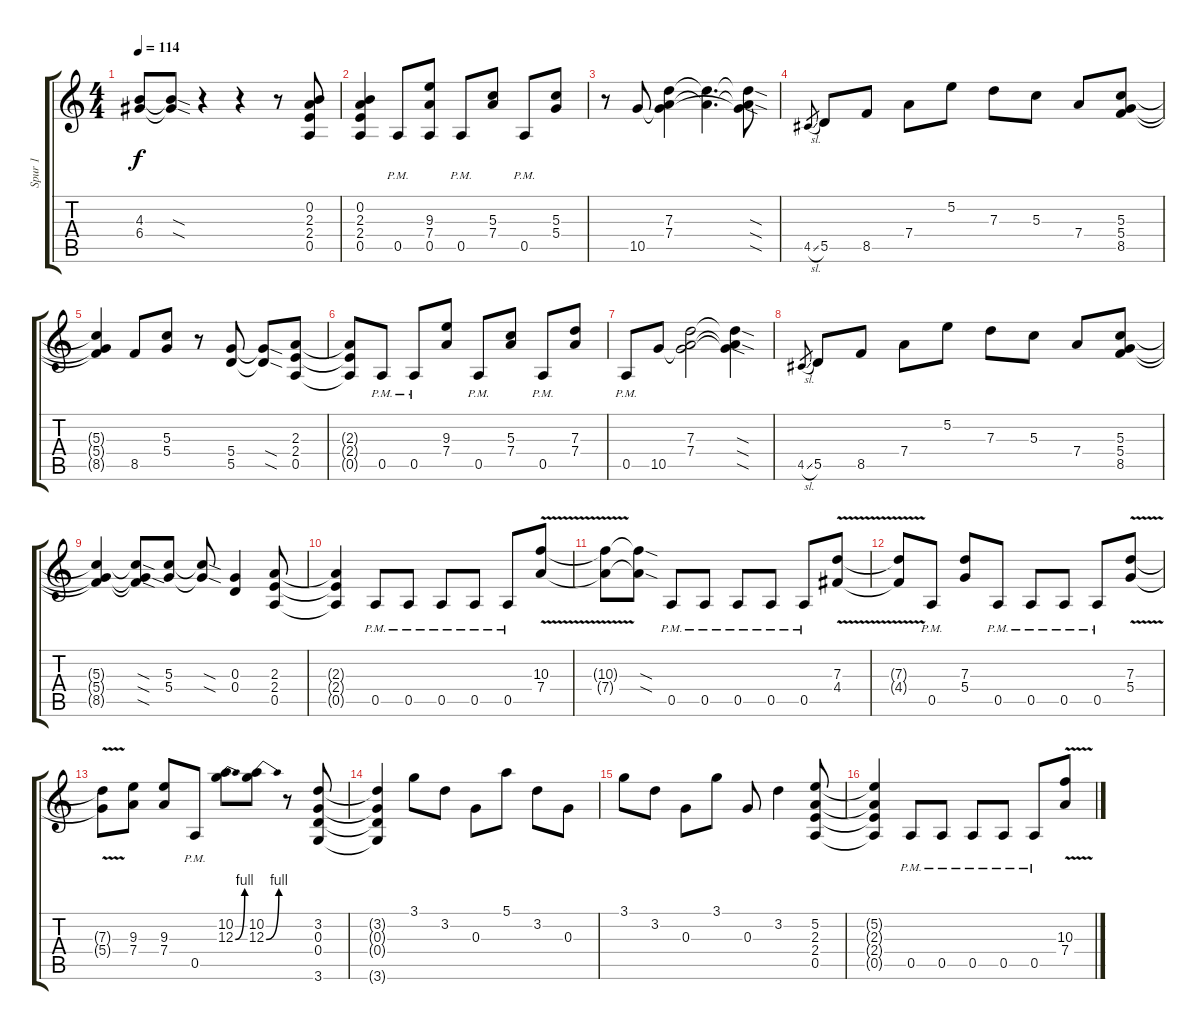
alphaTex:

\track ("Spur 1" "Spur 1") {instrument overdrivenguitar}
\staff {score tabs}
\tuning (E4 B3 G3 D3 A2 E2) {hide}
\ts (4 4)
\tempo 114
\clef g2
\ks c
(4.3{t} 6.4{t}).8{dy f} (4.3{sod t} 6.4{sod t}).8 r.4 r.4 r.8 (0.2 2.3 2.4 0.5).8 |
(0.2 2.3 2.4 0.5).4 0.5{pm}.8 (9.3 7.4 0.5).8 0.5{pm}.8 (5.3 7.4).8 0.5{pm}.8 (5.3 5.4).8 |
r.8 10.5.8 (7.3 7.4 10.5{t}).4 (7.3{t} 7.4{t}).4{d} (7.3{sod t} 7.4{sod t} 10.5{sod t}).8 |
4.5{sl}.8{gr} 5.5.8 8.5.8 7.4.8 5.2.8 7.3.8 5.3.8 7.4.8 (5.3 5.4 8.5).8 |
(5.3{t} 5.4{t} 8.5{t}).4 8.5.8 (5.3 5.4).8 r.8 (5.4 5.5).8 (5.4{sod t} 5.5{sod t}).8 (2.3 2.4 0.5).8 |
(2.3{t} 2.4{t} 0.5{t}).8 0.5{pm}.8 0.5{pm}.8 (9.3 7.4).8 0.5{pm}.8 (5.3 7.4).8 0.5{pm}.8 (7.3 7.4).8 |
0.5{pm}.8 10.5.8 (7.3 7.4 10.5{t}).2 (7.3{sod t} 7.4{sod t} 10.5{sod t}).4 |
4.5{sl}.8{gr} 5.5.8 8.5.8 7.4.8 5.2.8 7.3.8 5.3.8 7.4.8 (5.3 5.4 8.5).8 |
(5.3{t} 5.4{t} 8.5{t}).4 (5.3{sod t} 5.4{sod t} 8.5{sod t}).8 (5.3 5.4).8 (5.3{sod t} 5.4{sod t}).8 (0.3 0.4).4 (2.3 2.4 0.5).8 |
(2.3{t} 2.4{t} 0.5{t}).4 0.5{pm}.8 0.5{pm}.8 0.5{pm}.8 0.5{pm}.8 0.5{pm}.8 (10.3{v} 7.4{v}).8 |
(10.3{t} 7.4{t}).8 (10.3{sod t} 7.4{sod t}).8 0.5{pm}.8 0.5{pm}.8 0.5{pm}.8 0.5{pm}.8 0.5{pm}.8 (7.3{v} 4.4{v}).8 |
(7.3{t} 4.4{t}).8 0.5{pm}.8 (7.3 5.4).8 0.5{pm}.8 0.5{pm}.8 0.5{pm}.8 0.5{pm}.8 (7.3{v} 5.4{v}).8 |
(7.3{t} 5.4{t}).8 (9.3 7.4).8 (9.3 7.4).8 0.5{pm}.8 (10.2 12.3{be (bend 0 0 60 4)}).8 (10.2 12.3{be (bend 0 0 60 4)}).8 r.8 (3.2 0.3 0.4 3.6).8 |
(3.2{t} 0.3{t} 0.4{t} 3.6{t}).4 3.1.8 3.2.8 0.3.8 5.1.8 3.2.8 0.3.8 |
3.1.8 3.2.8 0.3.8 3.1.8 0.3.8 3.2.4 (5.2 2.3 2.4 0.5).8 |
(5.2{t} 2.3{t} 2.4{t} 0.5{t}).4 0.5{pm}.8 0.5{pm}.8 0.5{pm}.8 0.5{pm}.8 0.5{pm}.8 (10.3{v} 7.4{v}).8
